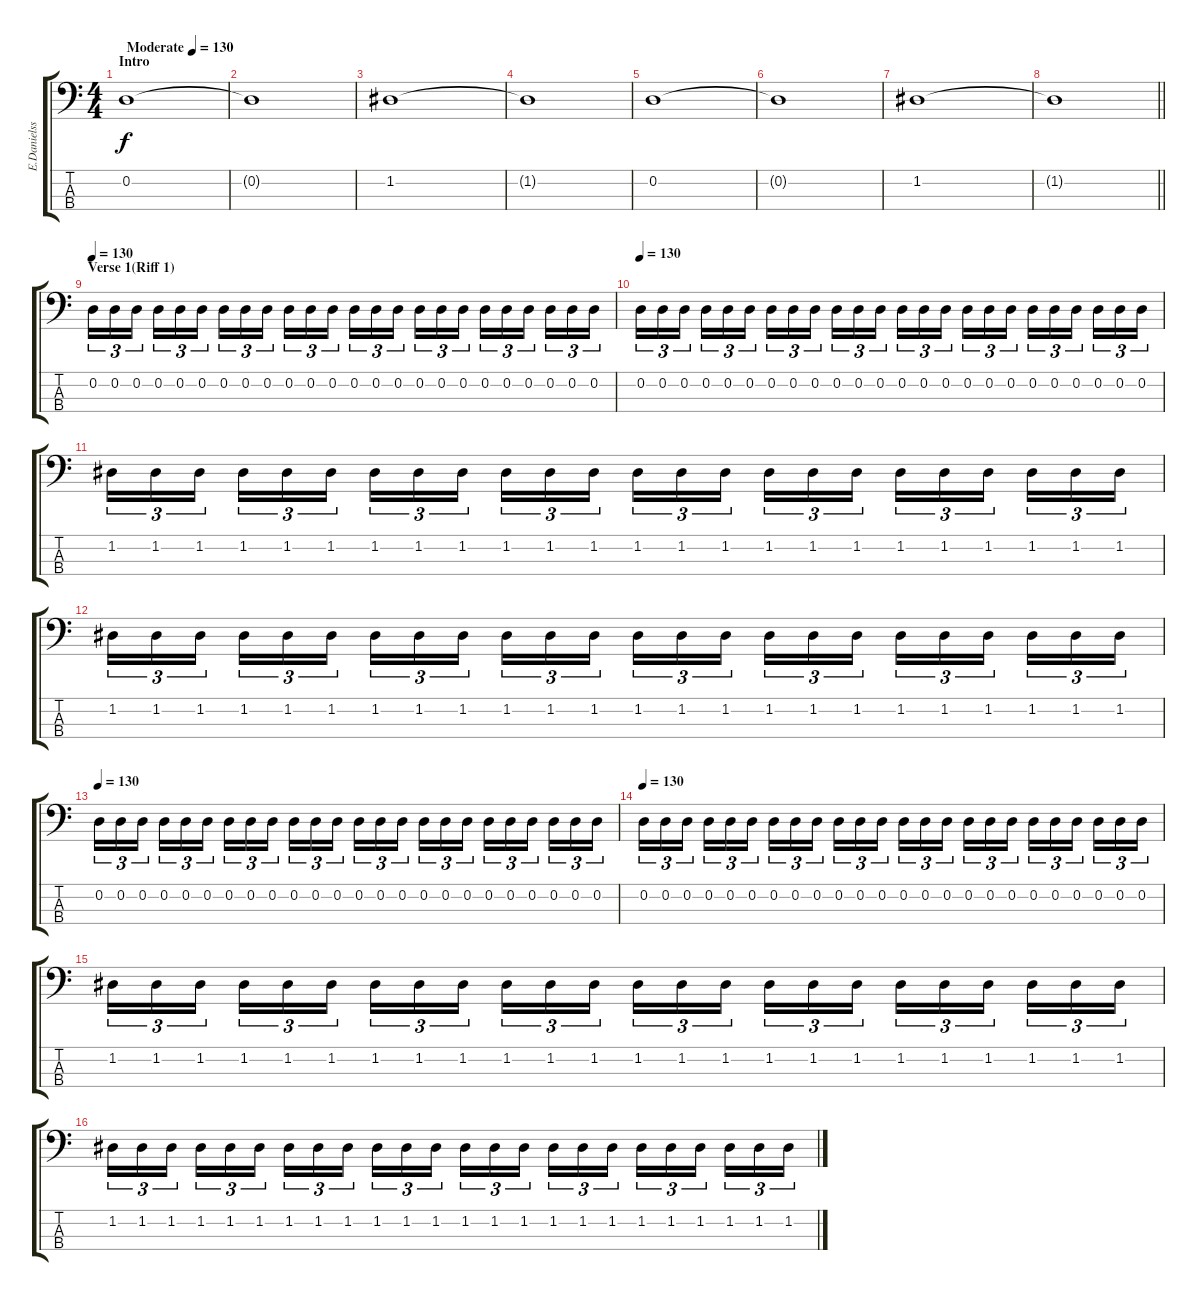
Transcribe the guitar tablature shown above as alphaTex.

\track ("E.Danielsson(Bass)" "E.Danielss") {instrument electricbasspick}
\staff {score tabs}
\tuning (G2 D2 A1 E1) {hide}
\ts (4 4)
\section ("" "Intro ")
\tempo (130 "Moderate")
\tempo 125
\tempo (130 "Moderate")
\clef f4
\ks c
0.2.1{dy f instrument electricbasspick} |
0.2{t}.1 |
1.2.1 |
1.2{t}.1 |
0.2.1 |
0.2{t}.1 |
1.2.1 |
\barLineRight lightlight
1.2{t}.1 |
\section ("" "Verse 1(Riff 1)")
\tempo 130
0.2.16{tu (3 2)} 0.2.16{tu (3 2)} 0.2.16{tu (3 2) beam splitsecondary} 0.2.16{tu (3 2)} 0.2.16{tu (3 2)} 0.2.16{tu (3 2)} 0.2.16{tu (3 2)} 0.2.16{tu (3 2)} 0.2.16{tu (3 2) beam splitsecondary} 0.2.16{tu (3 2)} 0.2.16{tu (3 2)} 0.2.16{tu (3 2)} 0.2.16{tu (3 2)} 0.2.16{tu (3 2)} 0.2.16{tu (3 2) beam splitsecondary} 0.2.16{tu (3 2)} 0.2.16{tu (3 2)} 0.2.16{tu (3 2)} 0.2.16{tu (3 2)} 0.2.16{tu (3 2)} 0.2.16{tu (3 2) beam splitsecondary} 0.2.16{tu (3 2)} 0.2.16{tu (3 2)} 0.2.16{tu (3 2)} |
\tempo 130
0.2.16{tu (3 2)} 0.2.16{tu (3 2)} 0.2.16{tu (3 2) beam splitsecondary} 0.2.16{tu (3 2)} 0.2.16{tu (3 2)} 0.2.16{tu (3 2)} 0.2.16{tu (3 2)} 0.2.16{tu (3 2)} 0.2.16{tu (3 2) beam splitsecondary} 0.2.16{tu (3 2)} 0.2.16{tu (3 2)} 0.2.16{tu (3 2)} 0.2.16{tu (3 2)} 0.2.16{tu (3 2)} 0.2.16{tu (3 2) beam splitsecondary} 0.2.16{tu (3 2)} 0.2.16{tu (3 2)} 0.2.16{tu (3 2)} 0.2.16{tu (3 2)} 0.2.16{tu (3 2)} 0.2.16{tu (3 2) beam splitsecondary} 0.2.16{tu (3 2)} 0.2.16{tu (3 2)} 0.2.16{tu (3 2)} |
1.2.16{tu (3 2)} 1.2.16{tu (3 2)} 1.2.16{tu (3 2) beam splitsecondary} 1.2.16{tu (3 2)} 1.2.16{tu (3 2)} 1.2.16{tu (3 2)} 1.2.16{tu (3 2)} 1.2.16{tu (3 2)} 1.2.16{tu (3 2) beam splitsecondary} 1.2.16{tu (3 2)} 1.2.16{tu (3 2)} 1.2.16{tu (3 2)} 1.2.16{tu (3 2)} 1.2.16{tu (3 2)} 1.2.16{tu (3 2) beam splitsecondary} 1.2.16{tu (3 2)} 1.2.16{tu (3 2)} 1.2.16{tu (3 2)} 1.2.16{tu (3 2)} 1.2.16{tu (3 2)} 1.2.16{tu (3 2) beam splitsecondary} 1.2.16{tu (3 2)} 1.2.16{tu (3 2)} 1.2.16{tu (3 2)} |
1.2.16{tu (3 2)} 1.2.16{tu (3 2)} 1.2.16{tu (3 2) beam splitsecondary} 1.2.16{tu (3 2)} 1.2.16{tu (3 2)} 1.2.16{tu (3 2)} 1.2.16{tu (3 2)} 1.2.16{tu (3 2)} 1.2.16{tu (3 2) beam splitsecondary} 1.2.16{tu (3 2)} 1.2.16{tu (3 2)} 1.2.16{tu (3 2)} 1.2.16{tu (3 2)} 1.2.16{tu (3 2)} 1.2.16{tu (3 2) beam splitsecondary} 1.2.16{tu (3 2)} 1.2.16{tu (3 2)} 1.2.16{tu (3 2)} 1.2.16{tu (3 2)} 1.2.16{tu (3 2)} 1.2.16{tu (3 2) beam splitsecondary} 1.2.16{tu (3 2)} 1.2.16{tu (3 2)} 1.2.16{tu (3 2)} |
\tempo 130
0.2.16{tu (3 2)} 0.2.16{tu (3 2)} 0.2.16{tu (3 2) beam splitsecondary} 0.2.16{tu (3 2)} 0.2.16{tu (3 2)} 0.2.16{tu (3 2)} 0.2.16{tu (3 2)} 0.2.16{tu (3 2)} 0.2.16{tu (3 2) beam splitsecondary} 0.2.16{tu (3 2)} 0.2.16{tu (3 2)} 0.2.16{tu (3 2)} 0.2.16{tu (3 2)} 0.2.16{tu (3 2)} 0.2.16{tu (3 2) beam splitsecondary} 0.2.16{tu (3 2)} 0.2.16{tu (3 2)} 0.2.16{tu (3 2)} 0.2.16{tu (3 2)} 0.2.16{tu (3 2)} 0.2.16{tu (3 2) beam splitsecondary} 0.2.16{tu (3 2)} 0.2.16{tu (3 2)} 0.2.16{tu (3 2)} |
\tempo 130
0.2.16{tu (3 2)} 0.2.16{tu (3 2)} 0.2.16{tu (3 2) beam splitsecondary} 0.2.16{tu (3 2)} 0.2.16{tu (3 2)} 0.2.16{tu (3 2)} 0.2.16{tu (3 2)} 0.2.16{tu (3 2)} 0.2.16{tu (3 2) beam splitsecondary} 0.2.16{tu (3 2)} 0.2.16{tu (3 2)} 0.2.16{tu (3 2)} 0.2.16{tu (3 2)} 0.2.16{tu (3 2)} 0.2.16{tu (3 2) beam splitsecondary} 0.2.16{tu (3 2)} 0.2.16{tu (3 2)} 0.2.16{tu (3 2)} 0.2.16{tu (3 2)} 0.2.16{tu (3 2)} 0.2.16{tu (3 2) beam splitsecondary} 0.2.16{tu (3 2)} 0.2.16{tu (3 2)} 0.2.16{tu (3 2)} |
1.2.16{tu (3 2)} 1.2.16{tu (3 2)} 1.2.16{tu (3 2) beam splitsecondary} 1.2.16{tu (3 2)} 1.2.16{tu (3 2)} 1.2.16{tu (3 2)} 1.2.16{tu (3 2)} 1.2.16{tu (3 2)} 1.2.16{tu (3 2) beam splitsecondary} 1.2.16{tu (3 2)} 1.2.16{tu (3 2)} 1.2.16{tu (3 2)} 1.2.16{tu (3 2)} 1.2.16{tu (3 2)} 1.2.16{tu (3 2) beam splitsecondary} 1.2.16{tu (3 2)} 1.2.16{tu (3 2)} 1.2.16{tu (3 2)} 1.2.16{tu (3 2)} 1.2.16{tu (3 2)} 1.2.16{tu (3 2) beam splitsecondary} 1.2.16{tu (3 2)} 1.2.16{tu (3 2)} 1.2.16{tu (3 2)} |
1.2.16{tu (3 2)} 1.2.16{tu (3 2)} 1.2.16{tu (3 2) beam splitsecondary} 1.2.16{tu (3 2)} 1.2.16{tu (3 2)} 1.2.16{tu (3 2)} 1.2.16{tu (3 2)} 1.2.16{tu (3 2)} 1.2.16{tu (3 2) beam splitsecondary} 1.2.16{tu (3 2)} 1.2.16{tu (3 2)} 1.2.16{tu (3 2)} 1.2.16{tu (3 2)} 1.2.16{tu (3 2)} 1.2.16{tu (3 2) beam splitsecondary} 1.2.16{tu (3 2)} 1.2.16{tu (3 2)} 1.2.16{tu (3 2)} 1.2.16{tu (3 2)} 1.2.16{tu (3 2)} 1.2.16{tu (3 2) beam splitsecondary} 1.2.16{tu (3 2)} 1.2.16{tu (3 2)} 1.2.16{tu (3 2)}
